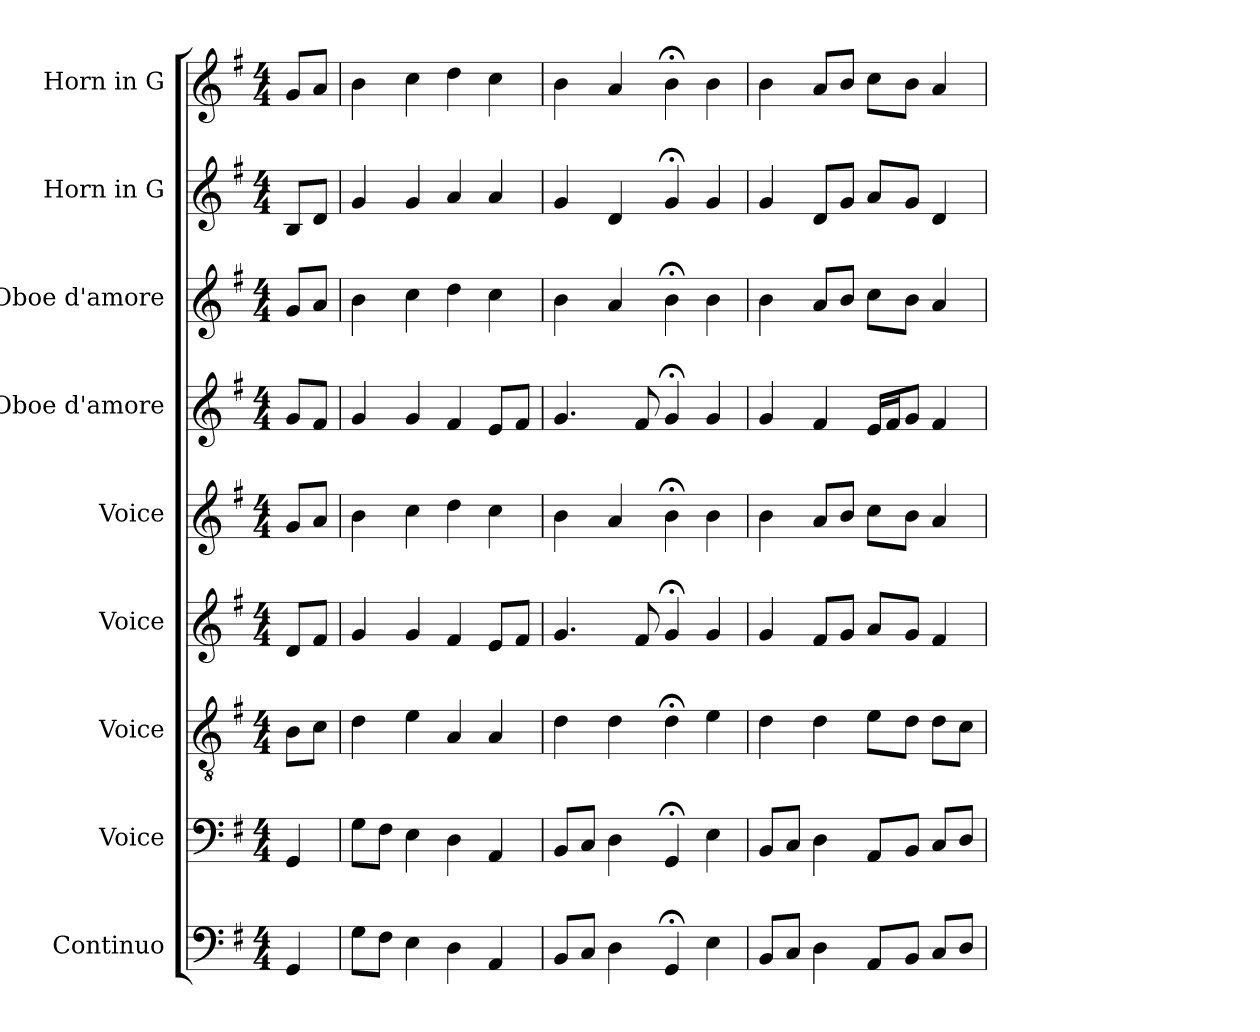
**kern	**kern	**kern	**kern	**kern	**kern	**kern	**kern	**kern
*part9	*part8	*part7	*part6	*part5	*part4	*part3	*part2	*part1
*staff9	*staff8	*staff7	*staff6	*staff5	*staff4	*staff3	*staff2	*staff1
*I"Continuo	*I"Voice	*I"Voice	*I"Voice	*I"Voice	*I"Oboe d'amore	*I"Oboe d'amore	*I"Horn in G	*I"Horn in G
*I'Cont.	*I'V	*I'V	*I'V	*I'V	*I'Ob. d'a.	*I'Ob. d'a.	*	*
*clefF4	*clefF4	*clefGv2	*clefG2	*clefG2	*clefG2	*clefG2	*clefG2	*clefG2
*k[f#]	*k[f#]	*k[f#]	*k[f#]	*k[f#]	*k[f#]	*k[f#]	*k[f#]	*k[f#]
*M4/4	*M4/4	*M4/4	*M4/4	*M4/4	*M4/4	*M4/4	*M4/4	*M4/4
=	=	=	=	=	=	=	=	=
4GG	4GG	8BL	8dL	8gL	8gL	8gL	8BL	8gL
.	.	8cJ	8f#J	8aJ	8f#J	8aJ	8dJ	8aJ
=2	=2	=2	=2	=2	=2	=2	=2	=2
8GL	8GL	4d	4g	4b	4g	4b	4g	4b
8F#J	8F#J	.	.	.	.	.	.	.
4E	4E	4e	4g	4cc	4g	4cc	4g	4cc
4D	4D	4A	4f#	4dd	4f#	4dd	4a	4dd
4AA	4AA	4A	8eL	4cc	8eL	4cc	4a	4cc
.	.	.	8f#J	.	8f#J	.	.	.
=3	=3	=3	=3	=3	=3	=3	=3	=3
8BBL	8BBL	4d	4.g	4b	4.g	4b	4g	4b
8CJ	8CJ	.	.	.	.	.	.	.
4D	4D	4d	.	4a	.	4a	4d	4a
.	.	.	8f#	.	8f#	.	.	.
4GG;<	4GG;<	4d;<	4g;<	4b;<	4g;<	4b;<	4g;<	4b;<
4E	4E	4e	4g	4b	4g	4b	4g	4b
=4	=4	=4	=4	=4	=4	=4	=4	=4
8BBL	8BBL	4d	4g	4b	4g	4b	4g	4b
8CJ	8CJ	.	.	.	.	.	.	.
4D	4D	4d	8f#L	8aL	4f#	8aL	8dL	8aL
.	.	.	8gJ	8bJ	.	8bJ	8gJ	8bJ
8AAL	8AAL	8eL	8aL	8ccL	16eLL	8ccL	8aL	8ccL
.	.	.	.	.	16f#J	.	.	.
8BBJ	8BBJ	8dJ	8gJ	8bJ	8gJ	8bJ	8gJ	8bJ
8CL	8CL	8dL	4f#	4a	4f#	4a	4d	4a
8DJ	8DJ	8cJ	.	.	.	.	.	.
=	=	=	=	=	=	=	=	=
*-	*-	*-	*-	*-	*-	*-	*-	*-
